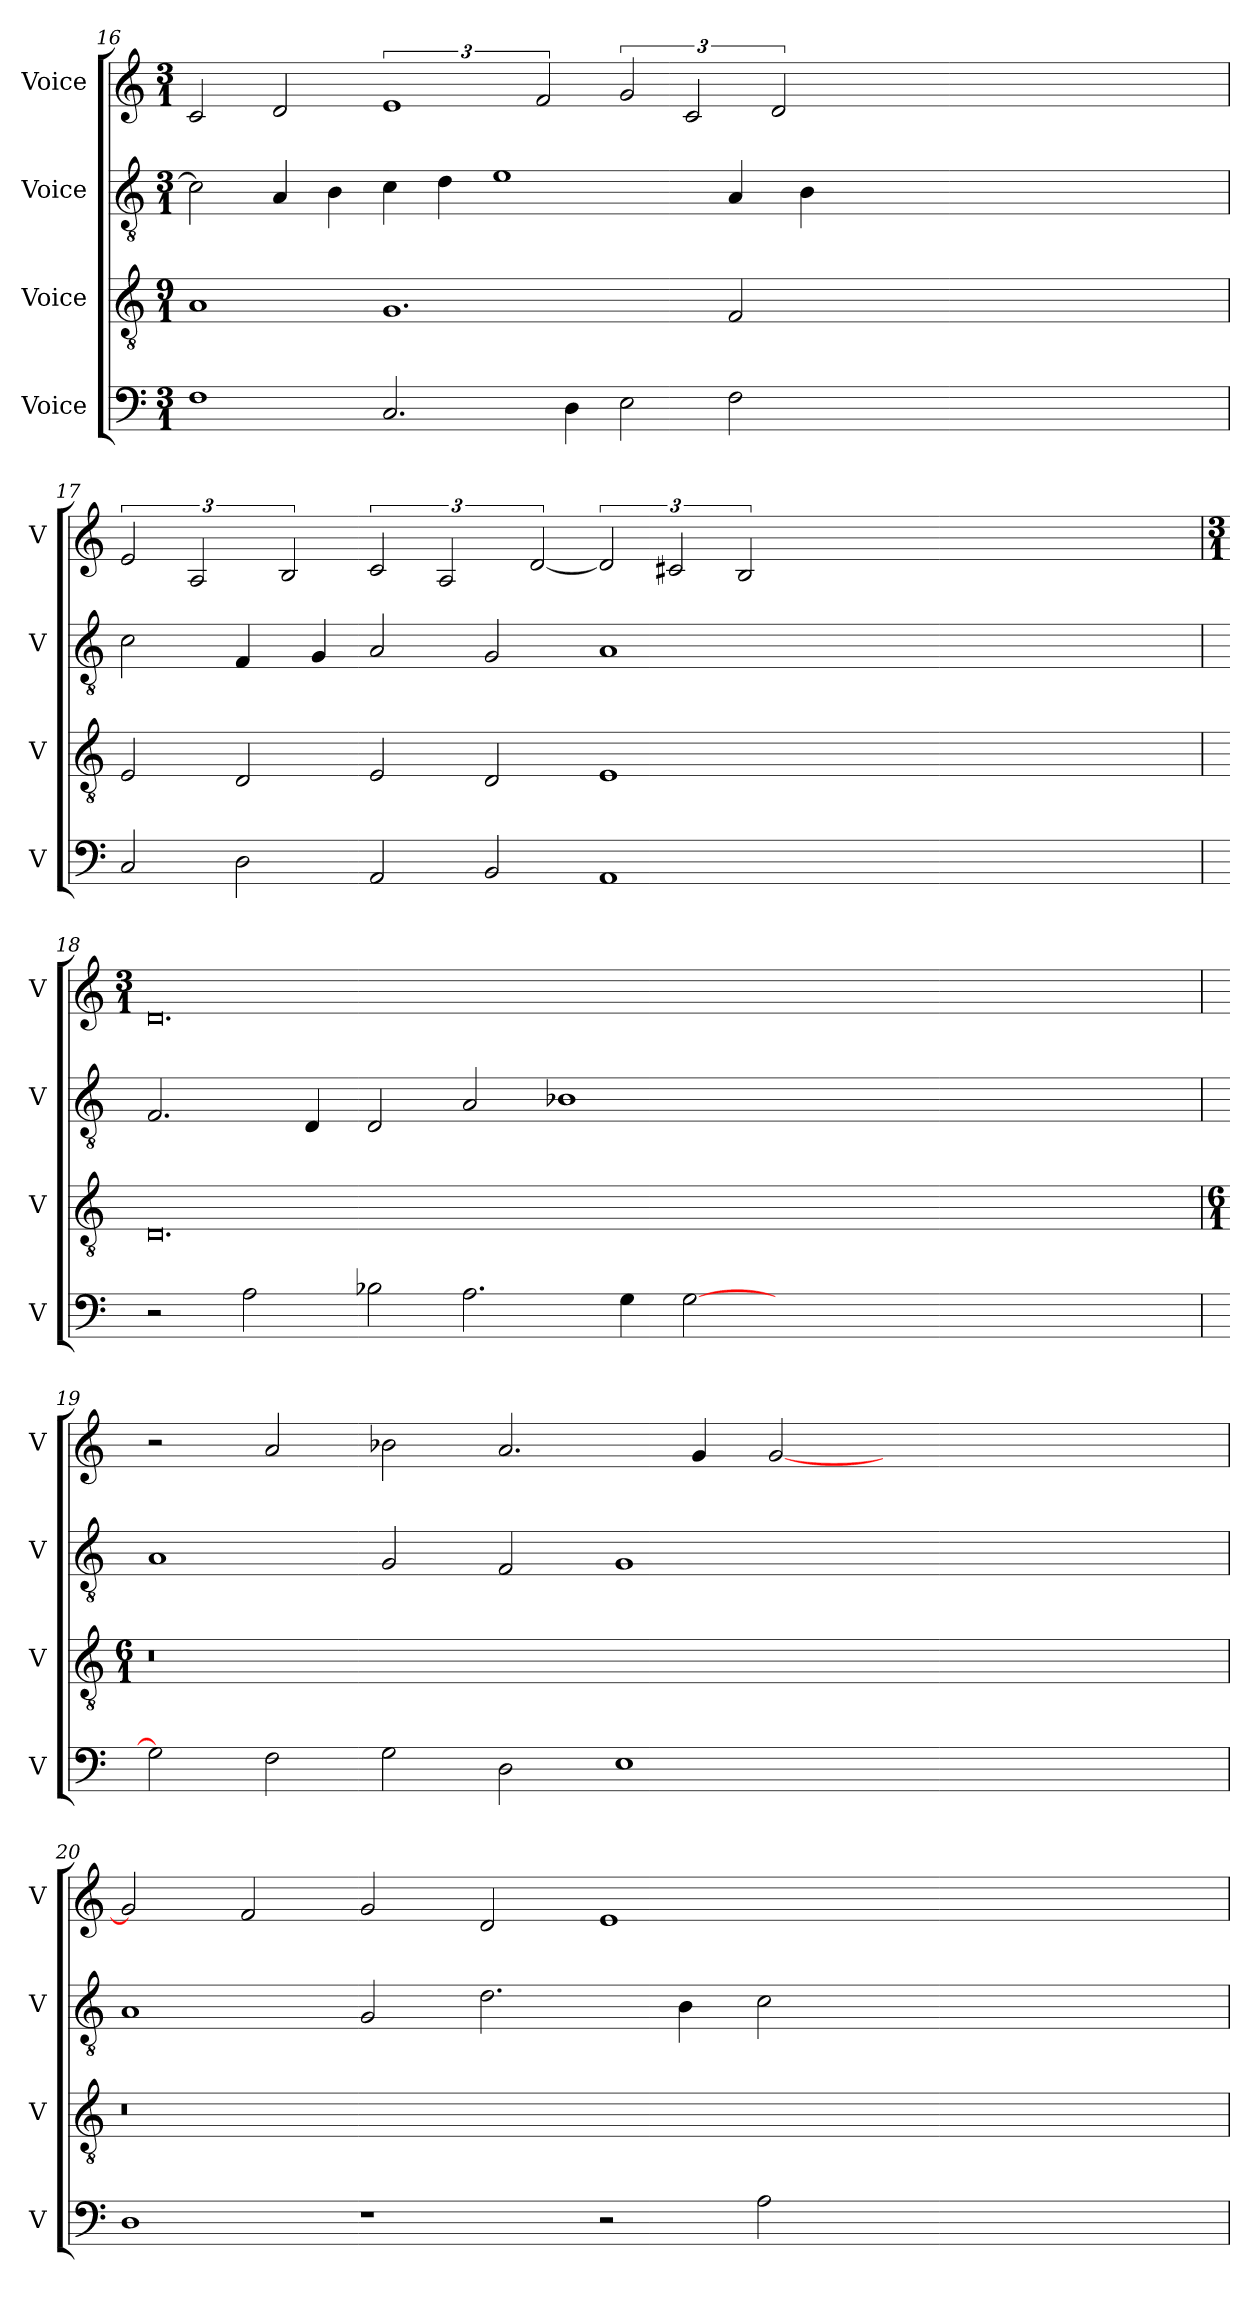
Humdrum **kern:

**kern	**kern	**kern	**kern
*part4	*part3	*part2	*part1
*staff4	*staff3	*staff2	*staff1
*I"Voice	*I"Voice	*I"Voice	*I"Voice
*I'V	*I'V	*I'V	*I'V
!!LO:LB:g=z
*clefF4	*clefGv2	*clefGv2	*clefG2
*k[]	*k[]	*k[]	*k[]
*M3/1	*M9/1	*M3/1	*M3/1
=16	=16	=16	=16
1F	1A	2c\]	2c/
.	.	4A/	2d/
.	.	4B\	.
2.C/	1.G	4c\	3%2e
.	.	4d\	.
.	.	1e	.
.	.	.	3f/
4D\	.	.	.
2E\	.	.	3g/
.	.	.	3c/
2F\	2F/	4A/	.
.	.	.	3d/
.	.	4B\	.
00.ryy	00.ryy	00.ryy	00.ryy
!!LO:PB:g=z
=17	=17	=17	=17
2C/	2E/	2c\	3e/
.	.	.	3A/
2D\	2D/	4F/	.
.	.	.	3B/
.	.	4G/	.
2AA/	2E/	2A/	3c/
.	.	.	3A/
2BB/	2D/	2G/	.
.	.	.	[3d/
1AA	1E	1A	3d/]
.	.	.	3c#X/
.	.	.	3B/
00.ryy	00.ryy	00.ryy	00.ryy
!!LO:LB:g=z
=18	=18	=18	=18
*	*	*	*M3/1
2r	0.D	2.F/	0.d
2A\	.	.	.
.	.	4D/	.
2B-X\	.	2D/	.
2.A\	.	2A/	.
.	.	1B-X	.
4G\	.	.	.
[2G\	.	.	.
00.ryy	00.ryy	00.ryy	00.ryy
!!LO:LB:g=z
=19	=19	=19	=19
*	*M6/1	*	*
2G\]	0.r	1A	2r
2F\	.	.	2a/
2G\	.	2G/	2b-X\
2D\	.	2F/	2.a/
1E	.	1G	.
.	.	.	4g/
.	.	.	[2g/
0.ryy	0.ryy	0.ryy	0.ryy
!!LO:LB:g=z
=20	=20	=20	=20
1D	0.r	1A	2g/]
.	.	.	2f/
1r	.	2G/	2g/
.	.	2.d\	2d/
2r	.	.	1e
.	.	4B\	.
2A\	.	2c\	.
0.ryy	0.ryy	0.ryy	0.ryy
=	=	=	=
*-	*-	*-	*-
